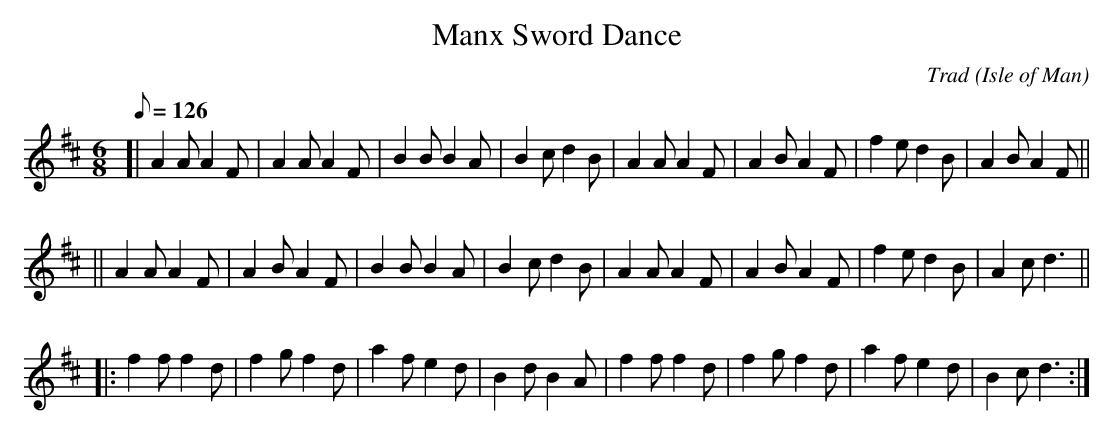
X:1
T:Manx Sword Dance
M:6/8
L:1/6
C:Trad
O:Isle of Man
Q:126
K:D
[| A2A A2F | A2A A2F | B2B B2A | B2c d2B | A2A A2F | A2B A2F | f2e d2B | A2B A2F ||
|| A2A A2F | A2B A2F | B2B B2A | B2c d2B | A2A A2F | A2B A2F | f2e d2B | A2c d3 ||
|: f2f f2d | f2g f2d | a2f e2d | B2d B2A | f2f f2d | f2g f2d | a2f e2d | B2c d3 :|
